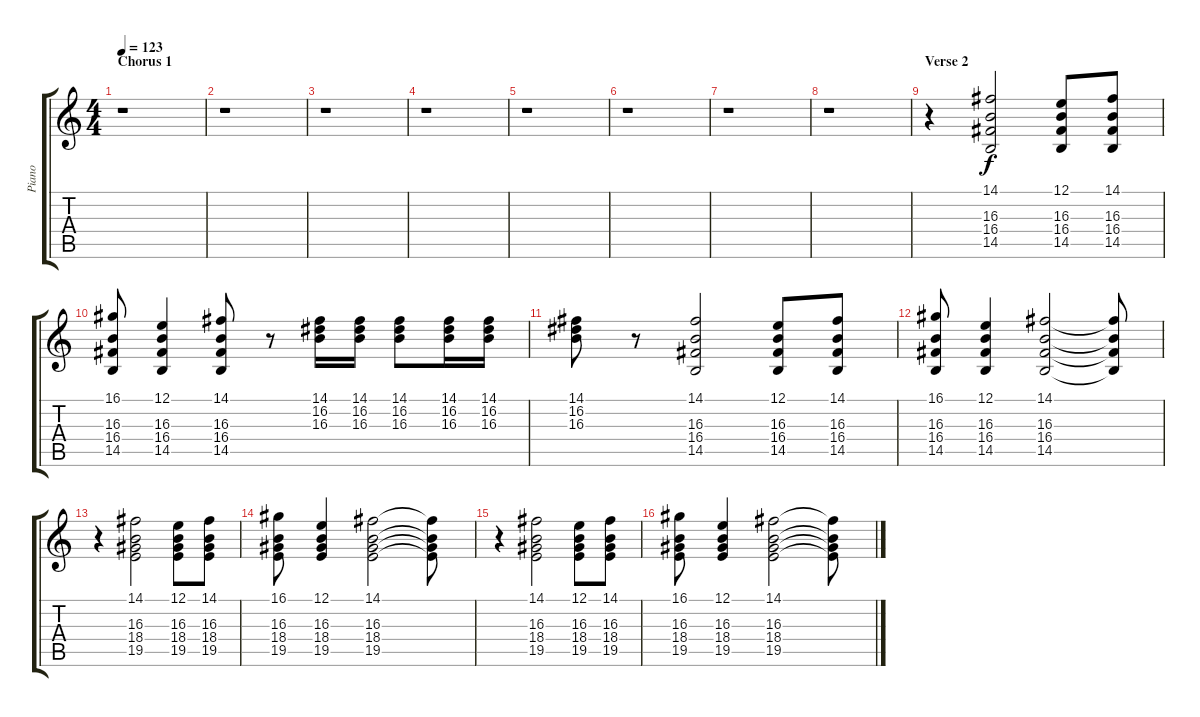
\track ("Piano" "Piano") {instrument brightacousticpiano}
\staff {score tabs}
\tuning (E4 B3 G3 D3 A2 E2) {hide}
\ts (4 4)
\section ("" "Chorus 1")
\tempo 123
\clef g2
\ks c
r.1{dy f} |
r.1 |
r.1 |
r.1 |
r.1 |
r.1 |
r.1 |
r.1 |
\section ("" "Verse 2")
r.4 (14.1 16.3 16.4 14.5).2 (12.1 16.3 16.4 14.5).8 (14.1 16.3 16.4 14.5).8 |
(16.1 16.3 16.4 14.5).8 (12.1 16.3 16.4 14.5).4 (14.1 16.3 16.4 14.5).8 r.8 (14.1 16.2 16.3).16 (14.1 16.2 16.3).16 (14.1 16.2 16.3).8 (14.1 16.2 16.3).16 (14.1 16.2 16.3).16 |
(14.1 16.2 16.3).8 r.8 (14.1 16.3 16.4 14.5).2 (12.1 16.3 16.4 14.5).8 (14.1 16.3 16.4 14.5).8 |
(16.1 16.3 16.4 14.5).8 (12.1 16.3 16.4 14.5).4 (14.1 16.3 16.4 14.5).2 (14.1{t} 16.3{t} 16.4{t} 14.5{t}).8 |
r.4 (14.1 16.3 18.4 19.5).2 (12.1 16.3 18.4 19.5).8 (14.1 16.3 18.4 19.5).8 |
(16.1 16.3 18.4 19.5).8 (12.1 16.3 18.4 19.5).4 (14.1 16.3 18.4 19.5).2 (14.1{t} 16.3{t} 18.4{t} 19.5{t}).8 |
r.4 (14.1 16.3 18.4 19.5).2 (12.1 16.3 18.4 19.5).8 (14.1 16.3 18.4 19.5).8 |
(16.1 16.3 18.4 19.5).8 (12.1 16.3 18.4 19.5).4 (14.1 16.3 18.4 19.5).2 (14.1{t} 16.3{t} 18.4{t} 19.5{t}).8
